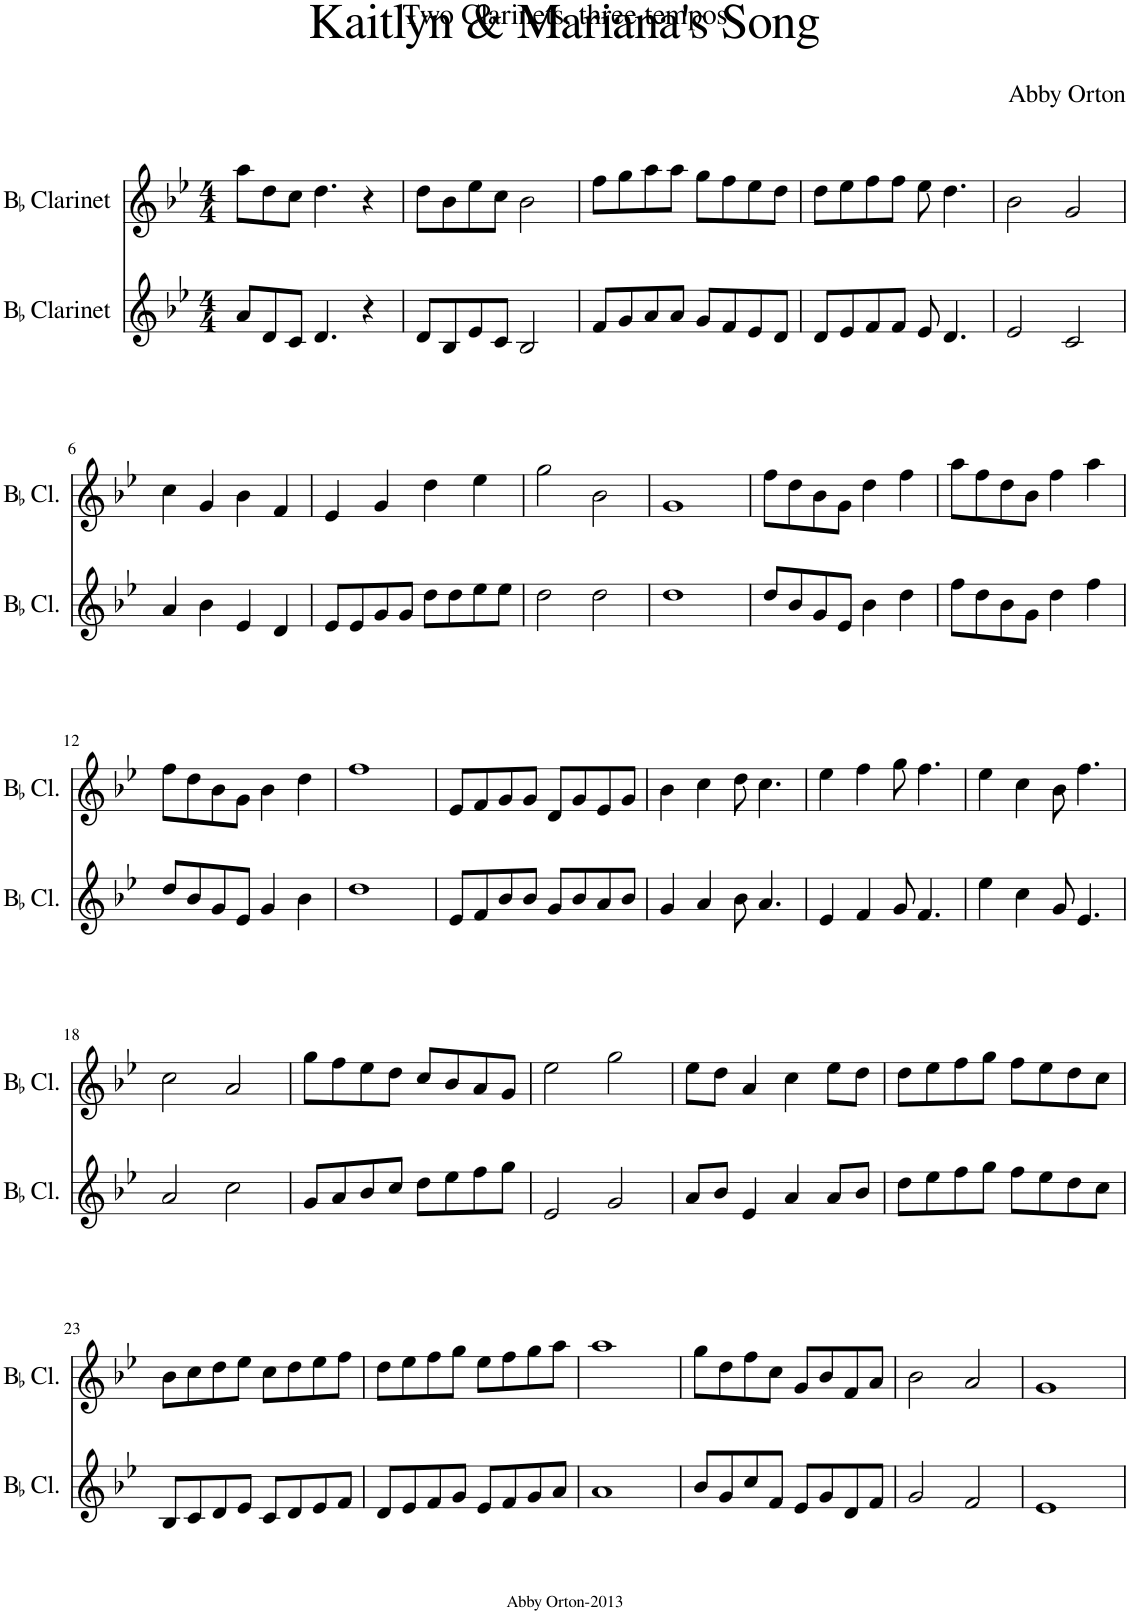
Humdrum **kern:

**kern	**kern
*part2	*part1
*staff2	*staff1
*I"BaccidentalFlat Clarinet	*I"BaccidentalFlat Clarinet
*I'BaccidentalFlat Cl.	*I'BaccidentalFlat Cl.
*clefG2	*clefG2
*ITrd1c2	*ITrd1c2
*k[b-e-]	*k[b-e-]
*M4/4	*M4/4
=1	=1
8a/L	8aa\L
8d/	8dd\
8c/J	8cc\J
4.d/	4.dd\
4r	4r
=2	=2
8d/L	8dd\L
8B-/	8b-\
8e-/	8ee-\
8c/J	8cc\J
2B-/	2b-\
=3	=3
8f/L	8ff\L
8g/	8gg\
8a/	8aa\
8a/J	8aa\J
8g/L	8gg\L
8f/	8ff\
8e-/	8ee-\
8d/J	8dd\J
=4	=4
8d/L	8dd\L
8e-/	8ee-\
8f/	8ff\
8f/J	8ff\J
8e-/	8ee-\
4.d/	4.dd\
=5	=5
2e-/	2b-\
2c/	2g/
!!LO:LB:g=z
=6	=6
4a/	4cc\
4b-\	4g/
4e-/	4b-\
4d/	4f/
=7	=7
8e-/L	4e-/
8e-/	.
8g/	4g/
8g/J	.
8dd\L	4dd\
8dd\	.
8ee-\	4ee-\
8ee-\J	.
=8	=8
2dd\	2gg\
2dd\	2b-\
=9	=9
1dd	1g
=10	=10
8dd/L	8ff\L
8b-/	8dd\
8g/	8b-\
8e-/J	8g\J
4b-\	4dd\
4dd\	4ff\
=11	=11
8ff\L	8aa\L
8dd\	8ff\
8b-\	8dd\
8g\J	8b-\J
4dd\	4ff\
4ff\	4aa\
!!LO:LB:g=z
=12	=12
8dd/L	8ff\L
8b-/	8dd\
8g/	8b-\
8e-/J	8g\J
4g/	4b-\
4b-\	4dd\
=13	=13
1dd	1ff
=14	=14
8e-/L	8e-/L
8f/	8f/
8b-/	8g/
8b-/J	8g/J
8g/L	8d/L
8b-/	8g/
8a/	8e-/
8b-/J	8g/J
=15	=15
4g/	4b-\
4a/	4cc\
8b-\	8dd\
4.a/	4.cc\
=16	=16
4e-/	4ee-\
4f/	4ff\
8g/	8gg\
4.f/	4.ff\
=17	=17
4ee-\	4ee-\
4cc\	4cc\
8g/	8b-\
4.e-/	4.ff\
!!LO:LB:g=z
=18	=18
2a/	2cc\
2cc\	2a/
=19	=19
8g/L	8gg\L
8a/	8ff\
8b-/	8ee-\
8cc/J	8dd\J
8dd\L	8cc/L
8ee-\	8b-/
8ff\	8a/
8gg\J	8g/J
=20	=20
2e-/	2ee-\
2g/	2gg\
=21	=21
8a/L	8ee-\L
8b-/J	8dd\J
4e-/	4a/
4a/	4cc\
8a/L	8ee-\L
8b-/J	8dd\J
=22	=22
8dd\L	8dd\L
8ee-\	8ee-\
8ff\	8ff\
8gg\J	8gg\J
8ff\L	8ff\L
8ee-\	8ee-\
8dd\	8dd\
8cc\J	8cc\J
!!LO:LB:g=z
=23	=23
8B-/L	8b-\L
8c/	8cc\
8d/	8dd\
8e-/J	8ee-\J
8c/L	8cc\L
8d/	8dd\
8e-/	8ee-\
8f/J	8ff\J
=24	=24
8d/L	8dd\L
8e-/	8ee-\
8f/	8ff\
8g/J	8gg\J
8e-/L	8ee-\L
8f/	8ff\
8g/	8gg\
8a/J	8aa\J
=25	=25
1a	1aa
=26	=26
8b-/L	8gg\L
8g/	8dd\
8cc/	8ff\
8f/J	8cc\J
8e-/L	8g/L
8g/	8b-/
8d/	8f/
8f/J	8a/J
=27	=27
2g/	2b-\
2f/	2a/
=28	=28
1e-	1g
=	=
*-	*-
